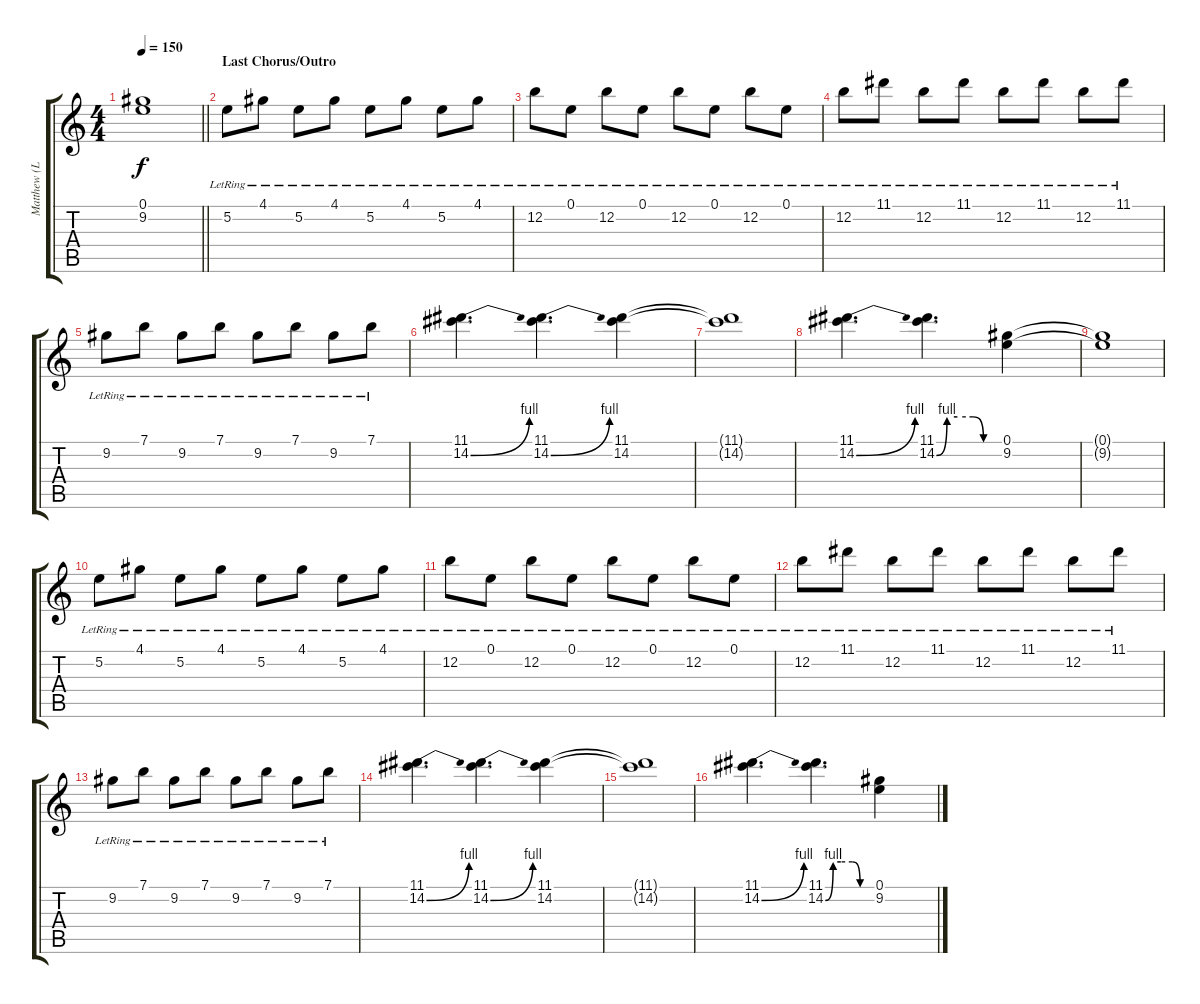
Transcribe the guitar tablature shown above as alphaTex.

\track ("Matthew (Lead)" "Matthew (L") {instrument overdrivenguitar}
\staff {score tabs}
\tuning (E4 B3 G3 D3 A2 E2) {hide}
\ts (4 4)
\tempo 150
\clef g2
\barLineRight lightlight
\ks c
(0.1{t} 9.2{t}).1{dy f} |
\section ("" "Last Chorus/Outro")
5.2{lr}.8 4.1{lr}.8 5.2{lr}.8 4.1{lr}.8 5.2{lr}.8 4.1{lr}.8 5.2{lr}.8 4.1{lr}.8 |
12.2{lr}.8 0.1{lr}.8 12.2{lr}.8 0.1{lr}.8 12.2{lr}.8 0.1{lr}.8 12.2{lr}.8 0.1{lr}.8 |
12.2{lr}.8 11.1{lr}.8 12.2{lr}.8 11.1{lr}.8 12.2{lr}.8 11.1{lr}.8 12.2{lr}.8 11.1{lr}.8 |
9.2{lr}.8 7.1{lr}.8 9.2{lr}.8 7.1{lr}.8 9.2{lr}.8 7.1{lr}.8 9.2{lr}.8 7.1{lr}.8 |
(11.1 14.2{be (bend 0 0 60 4)}).4{d} (11.1 14.2{be (bend 0 0 60 4)}).4{d} (11.1 14.2).4 |
(11.1{t} 14.2{t}).1 |
(11.1 14.2{be (bend 0 0 60 4)}).4{d} (11.1 14.2{be (custom 0 0 10 4 20 4 35 4 45 0 60 0)}).4{d} (0.1 9.2).4 |
(0.1{t} 9.2{t}).1 |
5.2{lr}.8 4.1{lr}.8 5.2{lr}.8 4.1{lr}.8 5.2{lr}.8 4.1{lr}.8 5.2{lr}.8 4.1{lr}.8 |
12.2{lr}.8 0.1{lr}.8 12.2{lr}.8 0.1{lr}.8 12.2{lr}.8 0.1{lr}.8 12.2{lr}.8 0.1{lr}.8 |
12.2{lr}.8 11.1{lr}.8 12.2{lr}.8 11.1{lr}.8 12.2{lr}.8 11.1{lr}.8 12.2{lr}.8 11.1{lr}.8 |
9.2{lr}.8 7.1{lr}.8 9.2{lr}.8 7.1{lr}.8 9.2{lr}.8 7.1{lr}.8 9.2{lr}.8 7.1{lr}.8 |
(11.1 14.2{be (bend 0 0 60 4)}).4{d} (11.1 14.2{be (bend 0 0 60 4)}).4{d} (11.1 14.2).4 |
(11.1{t} 14.2{t}).1 |
(11.1 14.2{be (bend 0 0 60 4)}).4{d} (11.1 14.2{be (custom 0 0 10 4 20 4 35 4 45 0 60 0)}).4{d} (0.1 9.2).4
